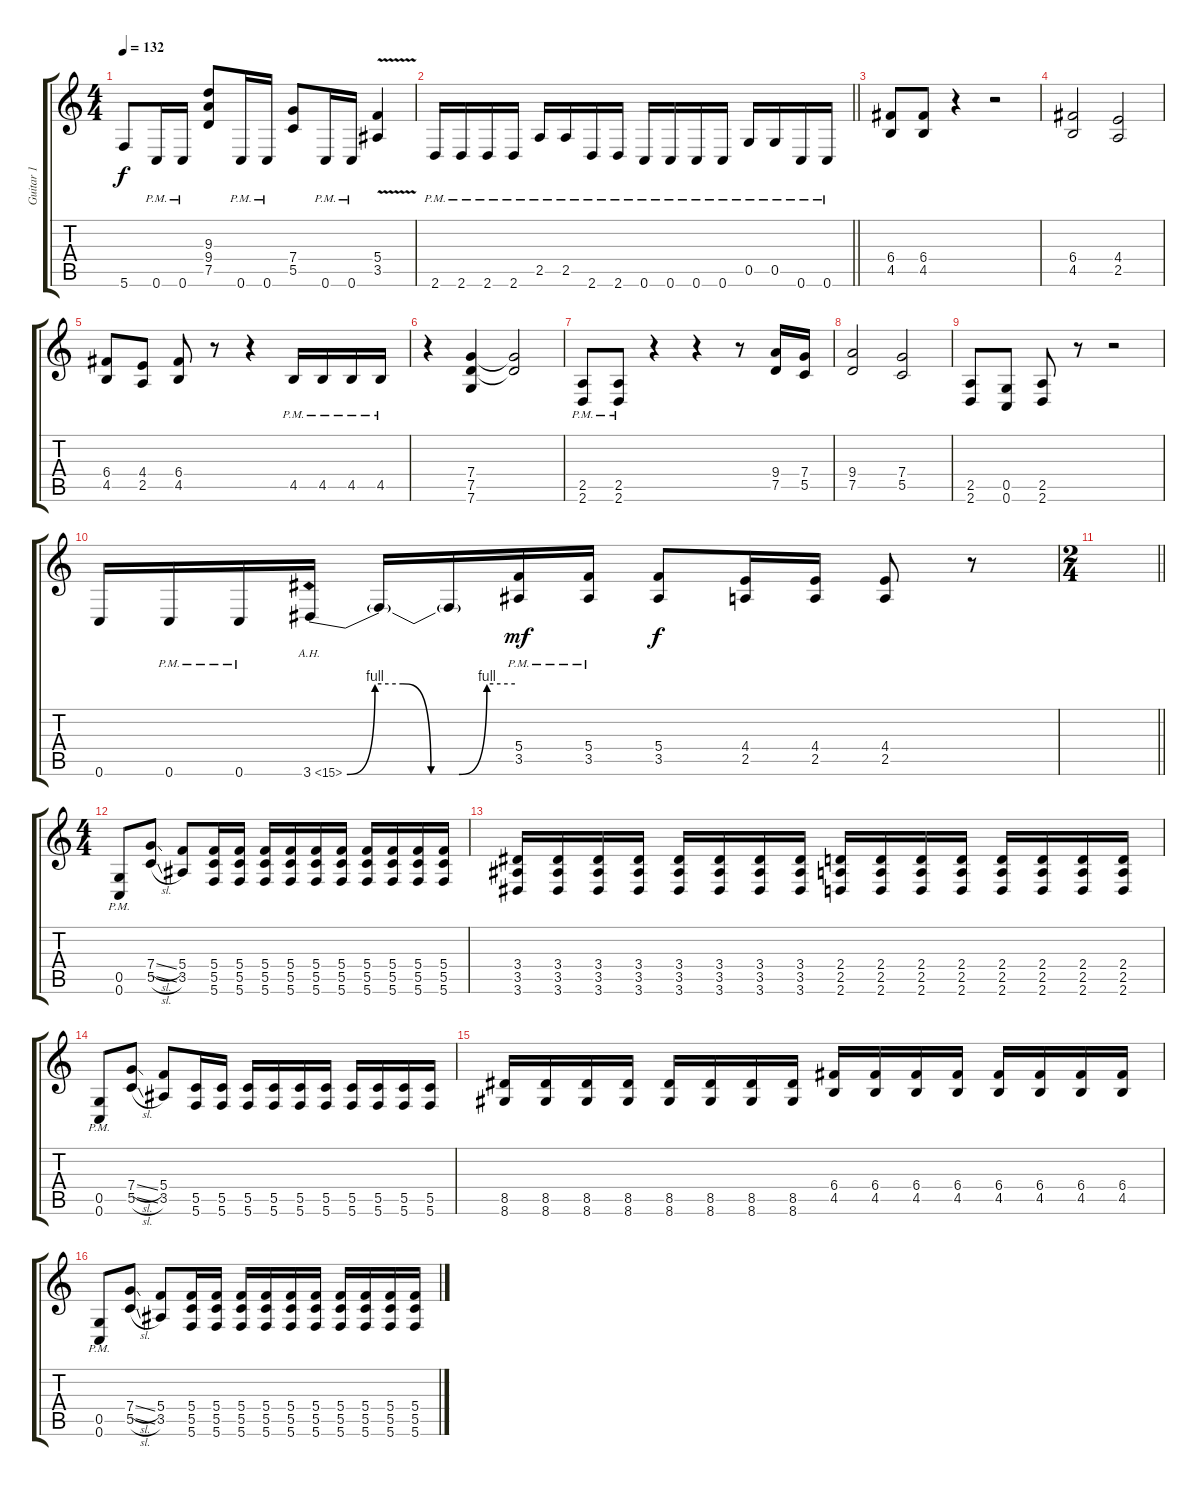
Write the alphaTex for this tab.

\track ("Guitar 1" "Guitar 1") {instrument distortionguitar}
\staff {score tabs}
\tuning (D4 A3 F3 C3 G2 C2) {hide}
\ts (4 4)
\tempo 132
\clef g2
\ks c
5.6{t}.8{dy f} 0.6{pm}.16 0.6{pm}.16 (9.3 9.4 7.5).8 0.6{pm}.16 0.6{pm}.16 (7.4 5.5).8 0.6{pm}.16 0.6{pm}.16 (5.4{v} 3.5).4 |
\barLineRight lightlight
2.6{pm}.16 2.6{pm}.16 2.6{pm}.16 2.6{pm}.16 2.5{pm}.16 2.5{pm}.16 2.6{pm}.16 2.6{pm}.16 0.6{pm}.16 0.6{pm}.16 0.6{pm}.16 0.6{pm}.16 0.5{pm}.16 0.5{pm}.16 0.6{pm}.16 0.6{pm}.16 |
(6.4 4.5).8{volume 14} (6.4 4.5).8 r.4 r.2 |
(6.4 4.5).2 (4.4 2.5).2 |
(6.4 4.5).8 (4.4 2.5).8 (6.4 4.5).8 r.8 r.4 4.5{pm}.16 4.5{pm}.16 4.5{pm}.16 4.5{pm}.16 |
r.4 (7.4 7.5 7.6).4 (7.4{t} 7.5{t}).2 |
(2.5{pm} 2.6{pm}).8 (2.5{pm} 2.6{pm}).8 r.4 r.4 r.8 (9.4 7.5).16 (7.4 5.5).16 |
(9.4 7.5).2 (7.4 5.5).2 |
(2.5 2.6).8 (0.5 0.6).8 (2.5 2.6).8 r.8 r.2 |
0.6.16 0.6{pm}.16 0.6{pm}.16 3.6{be (custom 0 0 10 4 20 4 30 0 40 0 50 4 60 4) ah 12}.16 3.6{t}.16 3.6{t}.16 (5.4 3.5{pm}).16{dy mf} (5.4 3.5{pm}).16 (5.4 3.5).8{dy f} (4.4 2.5).16 (4.4 2.5).16 (4.4 2.5).8 r.8 |
\ts (2 4)
\barLineRight lightlight
|
\ts (4 4)
(0.5{pm} 0.6{pm}).8 (7.4{sl} 5.5{sl}).8 (5.4 3.5).8 (5.4 5.5 5.6).16 (5.4 5.5 5.6).16 (5.4 5.5 5.6).16 (5.4 5.5 5.6).16 (5.4 5.5 5.6).16 (5.4 5.5 5.6).16 (5.4 5.5 5.6).16 (5.4 5.5 5.6).16 (5.4 5.5 5.6).16 (5.4 5.5 5.6).16 |
(3.4 3.5 3.6).16 (3.4 3.5 3.6).16 (3.4 3.5 3.6).16 (3.4 3.5 3.6).16 (3.4 3.5 3.6).16 (3.4 3.5 3.6).16 (3.4 3.5 3.6).16 (3.4 3.5 3.6).16 (2.4 2.5 2.6).16 (2.4 2.5 2.6).16 (2.4 2.5 2.6).16 (2.4 2.5 2.6).16 (2.4 2.5 2.6).16 (2.4 2.5 2.6).16 (2.4 2.5 2.6).16 (2.4 2.5 2.6).16 |
(0.5{pm} 0.6{pm}).8 (7.4{sl} 5.5{sl}).8 (5.4 3.5).8 (5.5 5.6).16 (5.5 5.6).16 (5.5 5.6).16 (5.5 5.6).16 (5.5 5.6).16 (5.5 5.6).16 (5.5 5.6).16 (5.5 5.6).16 (5.5 5.6).16 (5.5 5.6).16 |
(8.5 8.6).16 (8.5 8.6).16 (8.5 8.6).16 (8.5 8.6).16 (8.5 8.6).16 (8.5 8.6).16 (8.5 8.6).16 (8.5 8.6).16 (6.4 4.5).16 (6.4 4.5).16 (6.4 4.5).16 (6.4 4.5).16 (6.4 4.5).16 (6.4 4.5).16 (6.4 4.5).16 (6.4 4.5).16 |
(0.5{pm} 0.6{pm}).8 (7.4{sl} 5.5{sl}).8 (5.4 3.5).8 (5.4 5.5 5.6).16 (5.4 5.5 5.6).16 (5.4 5.5 5.6).16 (5.4 5.5 5.6).16 (5.4 5.5 5.6).16 (5.4 5.5 5.6).16 (5.4 5.5 5.6).16 (5.4 5.5 5.6).16 (5.4 5.5 5.6).16 (5.4 5.5 5.6).16
